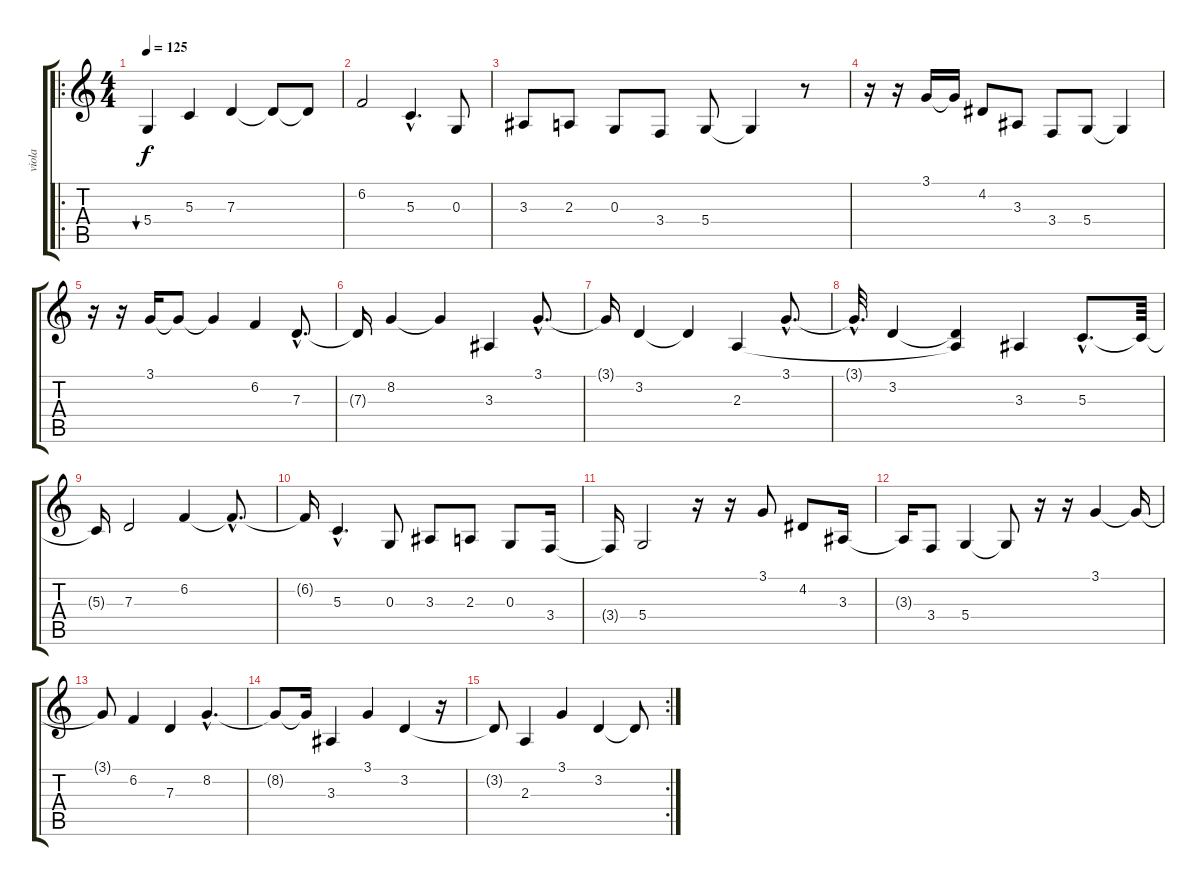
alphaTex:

\track ("viola" "viola") {instrument viola}
\staff {score tabs}
\tuning (E4 B3 G3 D3 A2 E2) {hide}
\ro
\ts (4 4)
\tempo 125
\clef g2
\ks c
5.4.4{bu 60 dy f instrument viola} 5.3.4 7.3.4 7.3{t}.8 7.3{t}.8 |
6.2.2 5.3{hac}.4{d} 0.3.8 |
3.3.8 2.3.8 0.3.8 3.4.8 5.4.8 5.4{t}.4 r.8 |
r.16 r.16 3.1.16 3.1{t}.16 4.2.8 3.3.8 3.4.8 5.4.8 5.4{t}.4 |
r.16 r.16 3.1.16 3.1{t}.8 3.1{t}.4 6.2.4 7.3{hac}.8{d} |
7.3{t}.16 8.2.4 8.2{t}.4 3.3.4 3.1{hac}.8{d} |
3.1{t}.16 3.2.4 3.2{t}.4 2.3.4 3.1{hac}.8{d} |
3.1{hac t}.32{d} 3.2.4 (3.2{t} 2.3{t}).4 3.3.4 5.3{hac}.8{d} 5.3{t}.64 |
5.3{t}.16 7.3.2 6.2.4 6.2{hac t}.8{d} |
6.2{t}.16 5.3{hac}.4{d} 0.3.8 3.3.8 2.3.8 0.3.8 3.4.16 |
3.4{t}.16 5.4.2 r.16 r.16 3.1.8 4.2.8 3.3.16 |
3.3{t}.16 3.4.8 5.4.4 5.4{t}.8 r.16 r.16 3.1.4 3.1{t}.16 |
3.1{t}.8 6.2.4 7.3.4 8.2{hac}.4{d} |
8.2{t}.8 8.2{t}.16 3.3.4 3.1.4 3.2.4 r.16 |
\rc 2
3.2{t}.8 2.3.4 3.1.4 3.2.4 3.2{t}.8
